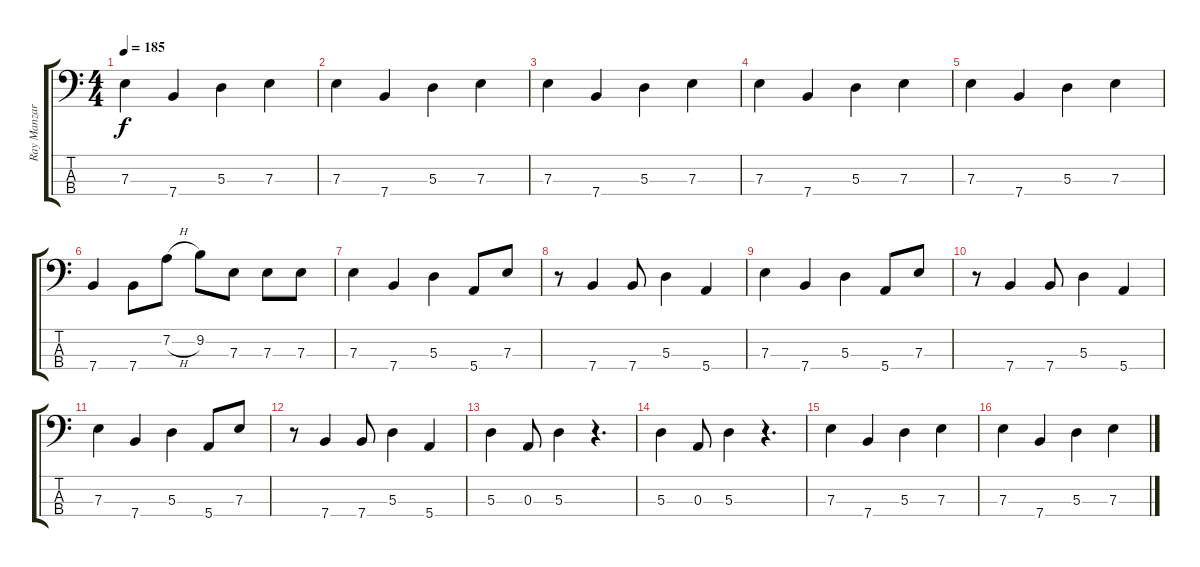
\track ("Ray Manzarek - Bass" "Ray Manzar") {instrument electricbassfinger}
\staff {score tabs}
\tuning (G2 D2 A1 E1) {hide}
\ts (4 4)
\tempo 185
\clef f4
\ks c
7.3.4{dy f} 7.4.4 5.3.4 7.3.4 |
7.3.4 7.4.4 5.3.4 7.3.4 |
7.3.4 7.4.4 5.3.4 7.3.4 |
7.3.4 7.4.4 5.3.4 7.3.4 |
7.3.4 7.4.4 5.3.4 7.3.4 |
7.4.4 7.4.8 7.2{h}.8 9.2.8 7.3.8 7.3.8 7.3.8 |
7.3.4 7.4.4 5.3.4 5.4.8 7.3.8 |
r.8 7.4.4 7.4.8 5.3.4 5.4.4 |
7.3.4 7.4.4 5.3.4 5.4.8 7.3.8 |
r.8 7.4.4 7.4.8 5.3.4 5.4.4 |
7.3.4 7.4.4 5.3.4 5.4.8 7.3.8 |
r.8 7.4.4 7.4.8 5.3.4 5.4.4 |
5.3.4 0.3.8 5.3.4 r.4{d} |
5.3.4 0.3.8 5.3.4 r.4{d} |
7.3.4 7.4.4 5.3.4 7.3.4 |
7.3.4 7.4.4 5.3.4 7.3.4
